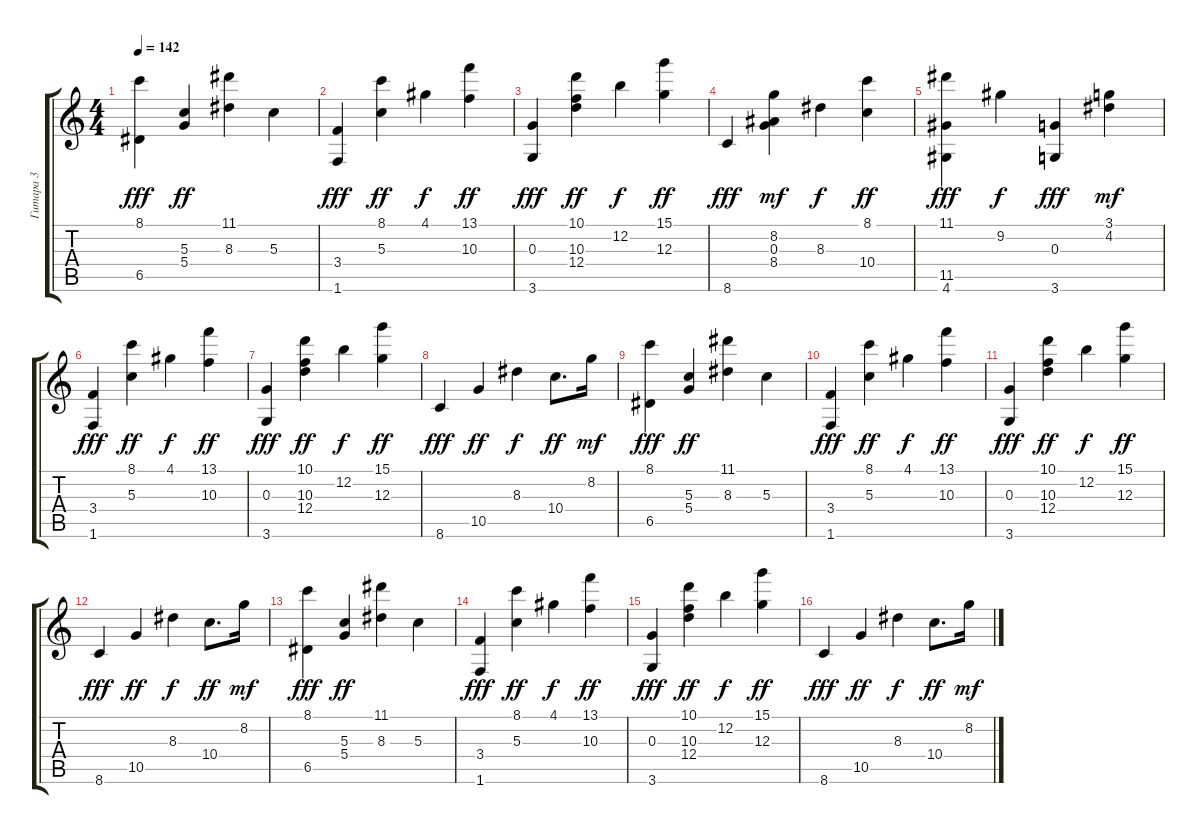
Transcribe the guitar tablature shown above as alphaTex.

\track ("Гитара 3" "Гитара 3") {instrument acousticguitarsteel}
\staff {score tabs}
\tuning (E4 B3 G3 D3 A2 E2) {hide}
\ts (4 4)
\tempo 142
\clef g2
\ks c
(8.1 6.5).4{dy fff} (5.3 5.4).4{dy ff} (11.1 8.3).4 5.3.4 |
(3.4 1.6).4{dy fff} (8.1 5.3).4{dy ff} 4.1.4{dy f} (13.1 10.3).4{dy ff} |
(0.3 3.6).4{dy fff} (10.1 10.3 12.4).4{dy ff} 12.2.4{dy f} (15.1 12.3).4{dy ff} |
8.6.4{dy fff} (8.2 0.3 8.4).4{dy mf} 8.3.4{dy f} (8.1 10.4).4{dy ff} |
(11.1 11.5 4.6).4{dy fff} 9.2.4{dy f} (0.3 3.6).4{dy fff} (3.1 4.2).4{dy mf} |
(3.4 1.6).4{dy fff} (8.1 5.3).4{dy ff} 4.1.4{dy f} (13.1 10.3).4{dy ff} |
(0.3 3.6).4{dy fff} (10.1 10.3 12.4).4{dy ff} 12.2.4{dy f} (15.1 12.3).4{dy ff} |
8.6.4{dy fff} 10.5.4{dy ff} 8.3.4{dy f} 10.4.8{d dy ff} 8.2.16{dy mf} |
(8.1 6.5).4{dy fff} (5.3 5.4).4{dy ff} (11.1 8.3).4 5.3.4 |
(3.4 1.6).4{dy fff} (8.1 5.3).4{dy ff} 4.1.4{dy f} (13.1 10.3).4{dy ff} |
(0.3 3.6).4{dy fff} (10.1 10.3 12.4).4{dy ff} 12.2.4{dy f} (15.1 12.3).4{dy ff} |
8.6.4{dy fff} 10.5.4{dy ff} 8.3.4{dy f} 10.4.8{d dy ff} 8.2.16{dy mf} |
(8.1 6.5).4{dy fff} (5.3 5.4).4{dy ff} (11.1 8.3).4 5.3.4 |
(3.4 1.6).4{dy fff} (8.1 5.3).4{dy ff} 4.1.4{dy f} (13.1 10.3).4{dy ff} |
(0.3 3.6).4{dy fff} (10.1 10.3 12.4).4{dy ff} 12.2.4{dy f} (15.1 12.3).4{dy ff} |
8.6.4{dy fff} 10.5.4{dy ff} 8.3.4{dy f} 10.4.8{d dy ff} 8.2.16{dy mf}
